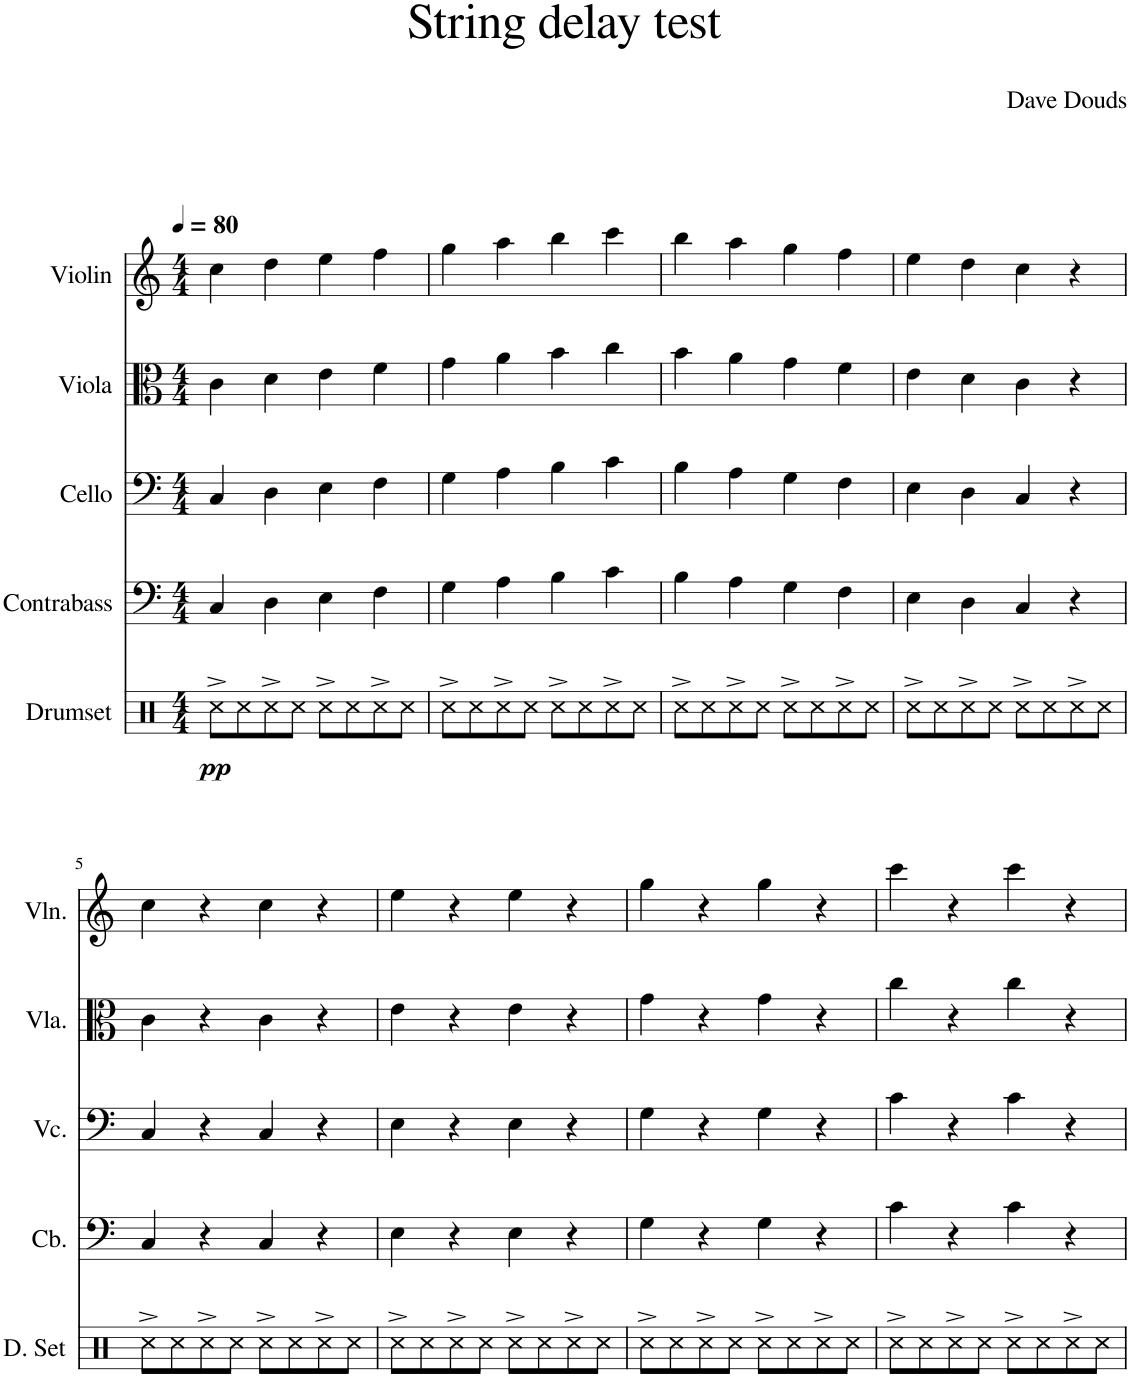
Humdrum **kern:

**kern	**dynam	**kern	**kern	**kern	**kern
*part5	*part5	*part4	*part3	*part2	*part1
*staff5	*staff5	*staff4	*staff3	*staff2	*staff1
*I"Drumset	*	*I"Contrabass	*I"Cello	*I"Viola	*I"Violin
*I'D. Set	*	*I'Cb.	*	*I'Vla.	*I'Vln.
*clefX	*	*clefF4	*clefF4	*clefC3	*clefG2
*	*	*Trd7c12	*	*	*
*k[]	*	*k[]	*k[]	*k[]	*k[]
*M4/4	*	*M4/4	*M4/4	*M4/4	*M4/4
*MM80	*	*MM80	*MM80	*MM80	*MM80
=1	=1	=1	=1	=1	=1
!	!LO:DY:b	!	!	!	!
8Rcc^\L	pp	4C/	4C/	4c\	4cc\
8Rcc\	.	.	.	.	.
8Rcc^\	.	4D\	4D\	4d\	4dd\
8Rcc\J	.	.	.	.	.
8Rcc^\L	.	4E\	4E\	4e\	4ee\
8Rcc\	.	.	.	.	.
8Rcc^\	.	4F\	4F\	4f\	4ff\
8Rcc\J	.	.	.	.	.
=2	=2	=2	=2	=2	=2
8Rcc^\L	.	4G\	4G\	4g\	4gg\
8Rcc\	.	.	.	.	.
8Rcc^\	.	4A\	4A\	4a\	4aa\
8Rcc\J	.	.	.	.	.
8Rcc^\L	.	4B\	4B\	4b\	4bb\
8Rcc\	.	.	.	.	.
8Rcc^\	.	4c\	4c\	4cc\	4ccc\
8Rcc\J	.	.	.	.	.
=3	=3	=3	=3	=3	=3
8Rcc^\L	.	4B\	4B\	4b\	4bb\
8Rcc\	.	.	.	.	.
8Rcc^\	.	4A\	4A\	4a\	4aa\
8Rcc\J	.	.	.	.	.
8Rcc^\L	.	4G\	4G\	4g\	4gg\
8Rcc\	.	.	.	.	.
8Rcc^\	.	4F\	4F\	4f\	4ff\
8Rcc\J	.	.	.	.	.
=4	=4	=4	=4	=4	=4
8Rcc^\L	.	4E\	4E\	4e\	4ee\
8Rcc\	.	.	.	.	.
8Rcc^\	.	4D\	4D\	4d\	4dd\
8Rcc\J	.	.	.	.	.
8Rcc^\L	.	4C/	4C/	4c\	4cc\
8Rcc\	.	.	.	.	.
8Rcc^\	.	4r	4r	4r	4r
8Rcc\J	.	.	.	.	.
!!LO:LB:g=z
=5	=5	=5	=5	=5	=5
8Rcc^\L	.	4C/	4C/	4c\	4cc\
8Rcc\	.	.	.	.	.
8Rcc^\	.	4r	4r	4r	4r
8Rcc\J	.	.	.	.	.
8Rcc^\L	.	4C/	4C/	4c\	4cc\
8Rcc\	.	.	.	.	.
8Rcc^\	.	4r	4r	4r	4r
8Rcc\J	.	.	.	.	.
=6	=6	=6	=6	=6	=6
8Rcc^\L	.	4E\	4E\	4e\	4ee\
8Rcc\	.	.	.	.	.
8Rcc^\	.	4r	4r	4r	4r
8Rcc\J	.	.	.	.	.
8Rcc^\L	.	4E\	4E\	4e\	4ee\
8Rcc\	.	.	.	.	.
8Rcc^\	.	4r	4r	4r	4r
8Rcc\J	.	.	.	.	.
=7	=7	=7	=7	=7	=7
8Rcc^\L	.	4G\	4G\	4g\	4gg\
8Rcc\	.	.	.	.	.
8Rcc^\	.	4r	4r	4r	4r
8Rcc\J	.	.	.	.	.
8Rcc^\L	.	4G\	4G\	4g\	4gg\
8Rcc\	.	.	.	.	.
8Rcc^\	.	4r	4r	4r	4r
8Rcc\J	.	.	.	.	.
=8	=8	=8	=8	=8	=8
8Rcc^\L	.	4c\	4c\	4cc\	4ccc\
8Rcc\	.	.	.	.	.
8Rcc^\	.	4r	4r	4r	4r
8Rcc\J	.	.	.	.	.
8Rcc^\L	.	4c\	4c\	4cc\	4ccc\
8Rcc\	.	.	.	.	.
8Rcc^\	.	4r	4r	4r	4r
8Rcc\J	.	.	.	.	.
=	=	=	=	=	=
*-	*-	*-	*-	*-	*-
